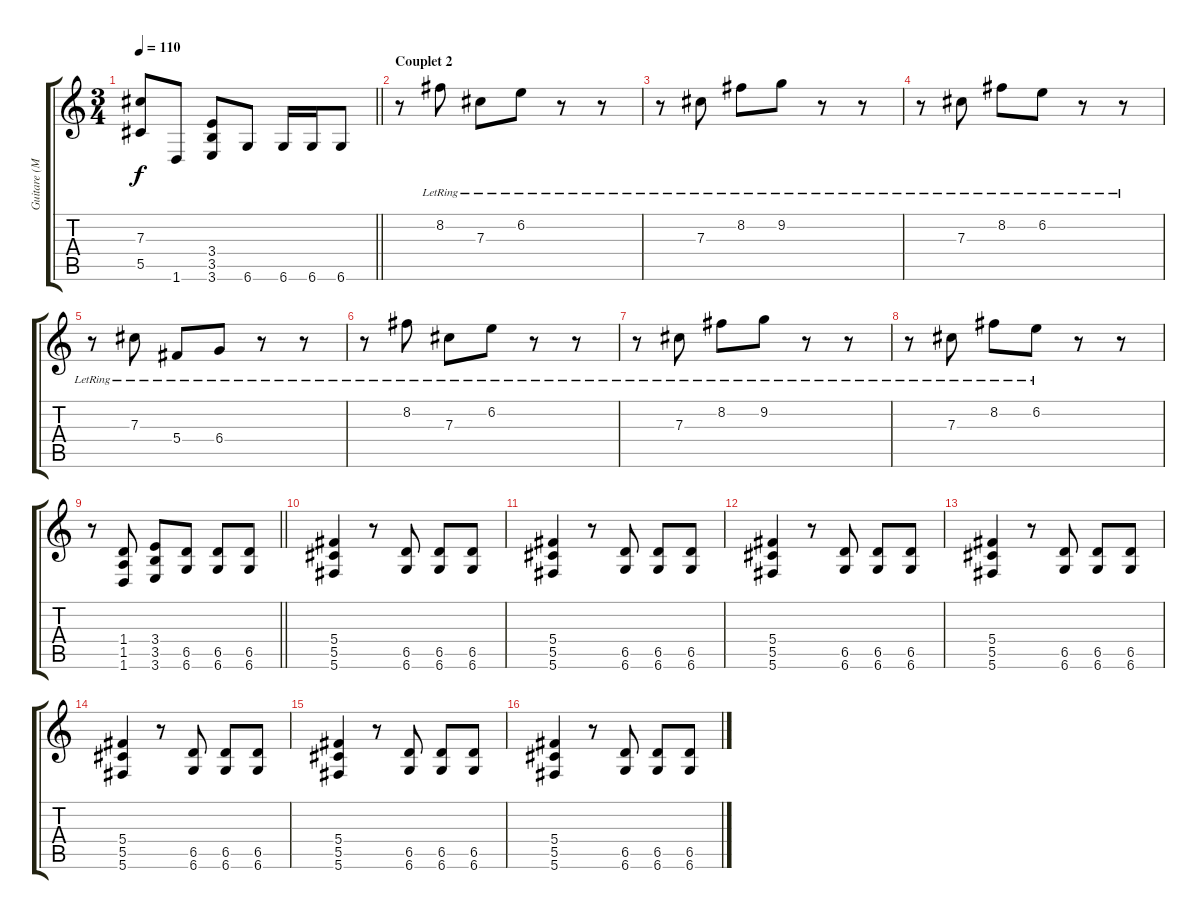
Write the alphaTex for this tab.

\track ("Guitare (Melodique) - Die" "Guitare (M") {instrument overdrivenguitar}
\staff {score tabs}
\tuning (Eb4 Bb3 Gb3 Db3 Ab2 Db2) {hide}
\ts (3 4)
\tempo 110
\clef g2
\barLineRight lightlight
\ks c
(7.3 5.5).8{dy f} 1.6.8 (3.4 3.5 3.6).8 6.6.8 6.6.16 6.6.16 6.6.8 |
\section ("" "Couplet 2")
r.8{volume 10 instrument acousticguitarnylon} 8.2{lr}.8 7.3{lr}.8 6.2{lr}.8 r.8 r.8 |
r.8 7.3{lr}.8 8.2{lr}.8 9.2{lr}.8 r.8 r.8 |
r.8 7.3{lr}.8 8.2{lr}.8 6.2{lr}.8 r.8 r.8 |
r.8 7.3{lr}.8 5.4{lr}.8 6.4{lr}.8 r.8 r.8 |
r.8 8.2{lr}.8 7.3{lr}.8 6.2{lr}.8 r.8 r.8 |
r.8 7.3{lr}.8 8.2{lr}.8 9.2{lr}.8 r.8 r.8 |
r.8 7.3{lr}.8 8.2{lr}.8 6.2{lr}.8 r.8 r.8 |
\barLineRight lightlight
r.8{volume 15 instrument overdrivenguitar} (1.4 1.5 1.6).8 (3.4 3.5 3.6).8 (6.5 6.6).8 (6.5 6.6).8 (6.5 6.6).8 |
(5.4 5.5 5.6).4 r.8 (6.5 6.6).8 (6.5 6.6).8 (6.5 6.6).8 |
(5.4 5.5 5.6).4 r.8 (6.5 6.6).8 (6.5 6.6).8 (6.5 6.6).8 |
(5.4 5.5 5.6).4 r.8 (6.5 6.6).8 (6.5 6.6).8 (6.5 6.6).8 |
(5.4 5.5 5.6).4 r.8 (6.5 6.6).8 (6.5 6.6).8 (6.5 6.6).8 |
(5.4 5.5 5.6).4 r.8 (6.5 6.6).8 (6.5 6.6).8 (6.5 6.6).8 |
(5.4 5.5 5.6).4 r.8 (6.5 6.6).8 (6.5 6.6).8 (6.5 6.6).8 |
(5.4 5.5 5.6).4 r.8 (6.5 6.6).8 (6.5 6.6).8 (6.5 6.6).8
